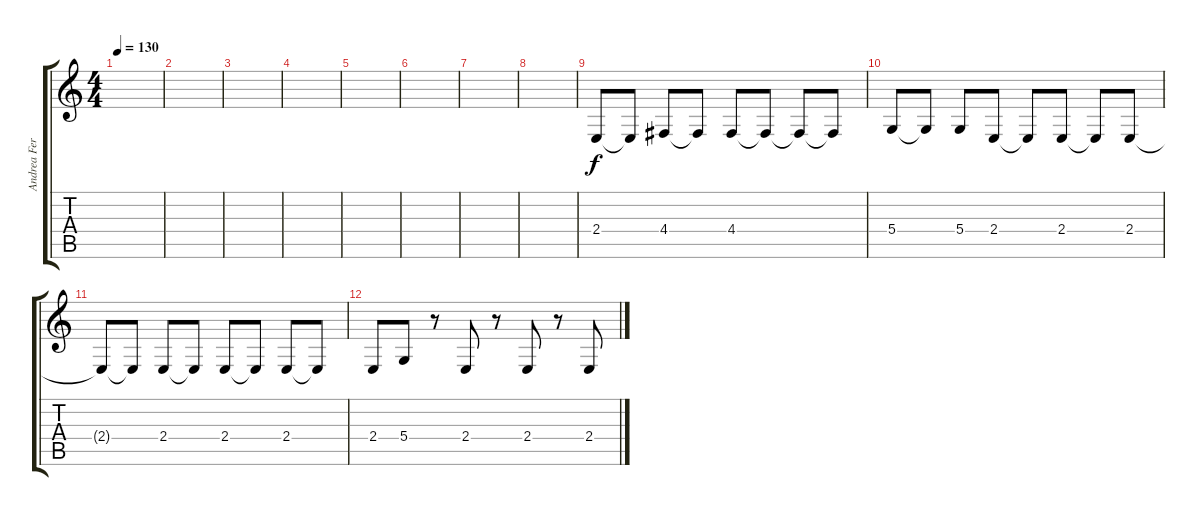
\track ("Andrea Ferro" "Andrea Fer") {instrument tuba}
\staff {score tabs}
\tuning (E4 B3 G3 D3 A2 E2) {hide}
\ts (4 4)
\tempo 130
\clef g2
\ks c
|
|
|
|
|
|
|
|
2.4.8 2.4{t}.8 4.4.8 4.4{t}.8 4.4.8 4.4{t}.8 4.4{t}.8 4.4{t}.8 |
5.4.8 5.4{t}.8 5.4.8 2.4.8 2.4{t}.8 2.4.8 2.4{t}.8 2.4.8 |
2.4{t}.8 2.4{t}.8 2.4.8 2.4{t}.8 2.4.8 2.4{t}.8 2.4.8 2.4{t}.8 |
2.4.8 5.4.8 r.8 2.4.8 r.8 2.4.8 r.8 2.4.8
